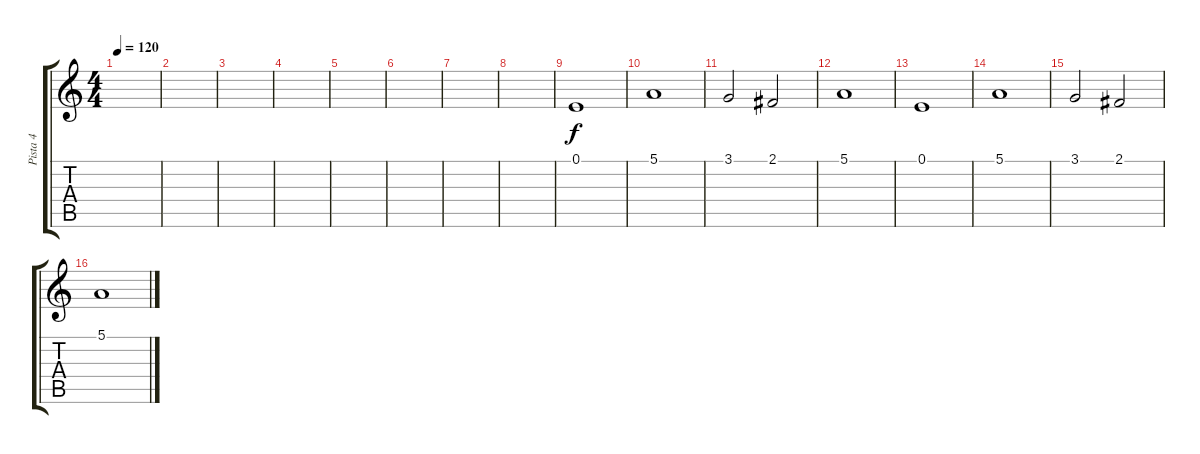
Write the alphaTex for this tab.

\track ("Pista 4" "Pista 4") {instrument stringensemble2}
\staff {score tabs}
\tuning (E4 B3 G3 D3 A2 E2) {hide}
\ts (4 4)
\tempo 120
\clef g2
\ks c
|
|
|
|
|
|
|
|
0.1.1 |
5.1.1 |
3.1.2 2.1.2 |
5.1.1 |
0.1.1 |
5.1.1 |
3.1.2 2.1.2 |
5.1.1
